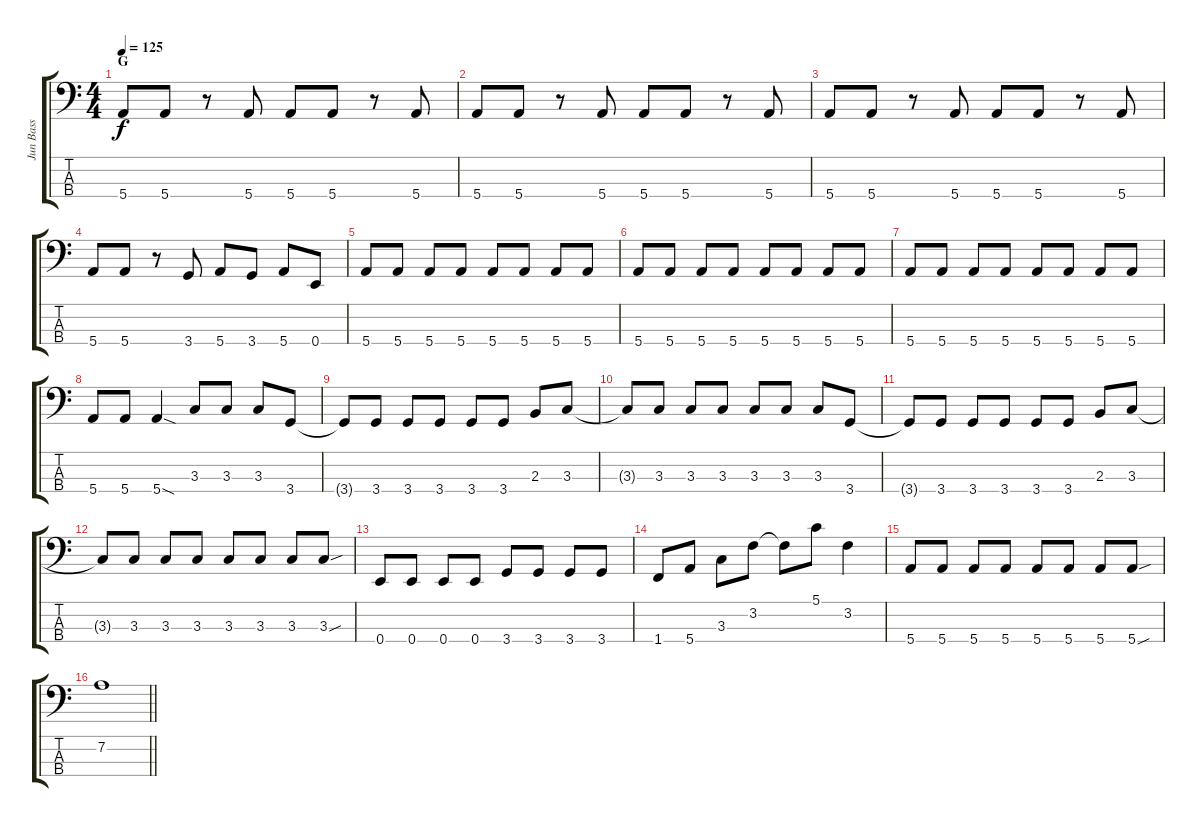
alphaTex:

\track ("Jun Bass" "Jun Bass") {instrument electricbasspick}
\staff {score tabs}
\tuning (G2 D2 A1 E1) {hide}
\ts (4 4)
\section ("" "G")
\tempo 125
\clef f4
\ks c
5.4.8{dy f} 5.4.8 r.8 5.4.8 5.4.8 5.4.8 r.8 5.4.8 |
5.4.8 5.4.8 r.8 5.4.8 5.4.8 5.4.8 r.8 5.4.8 |
5.4.8 5.4.8 r.8 5.4.8 5.4.8 5.4.8 r.8 5.4.8 |
5.4.8 5.4.8 r.8 3.4.8 5.4.8 3.4.8 5.4.8 0.4.8 |
5.4.8 5.4.8 5.4.8 5.4.8 5.4.8 5.4.8 5.4.8 5.4.8 |
5.4.8 5.4.8 5.4.8 5.4.8 5.4.8 5.4.8 5.4.8 5.4.8 |
5.4.8 5.4.8 5.4.8 5.4.8 5.4.8 5.4.8 5.4.8 5.4.8 |
5.4.8 5.4.8 5.4{sod}.4 3.3.8 3.3.8 3.3.8 3.4.8 |
3.4{t}.8 3.4.8 3.4.8 3.4.8 3.4.8 3.4.8 2.3.8 3.3.8 |
3.3{t}.8 3.3.8 3.3.8 3.3.8 3.3.8 3.3.8 3.3.8 3.4.8 |
3.4{t}.8 3.4.8 3.4.8 3.4.8 3.4.8 3.4.8 2.3.8 3.3.8 |
3.3{t}.8 3.3.8 3.3.8 3.3.8 3.3.8 3.3.8 3.3.8 3.3{sou}.8 |
0.4.8 0.4.8 0.4.8 0.4.8 3.4.8 3.4.8 3.4.8 3.4.8 |
1.4.8 5.4.8 3.3.8 3.2.8 3.2{t}.8 5.1.8 3.2.4 |
5.4.8 5.4.8 5.4.8 5.4.8 5.4.8 5.4.8 5.4.8 5.4{sou}.8 |
\barLineRight lightlight
7.2.1
